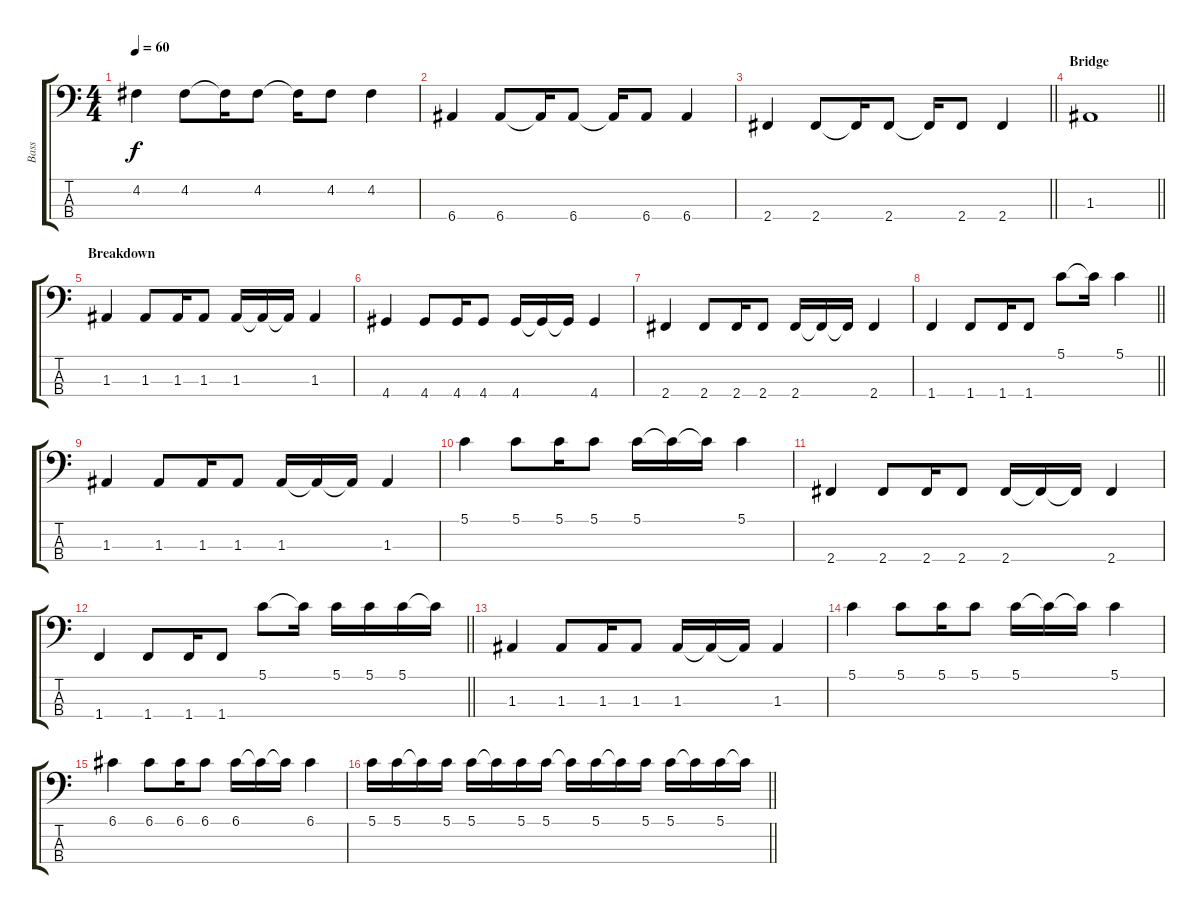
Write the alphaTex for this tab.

\track ("Bass" "Bass") {instrument electricbassfinger}
\staff {score tabs}
\tuning (G2 D2 A1 E1) {hide}
\ts (4 4)
\tempo 60
\clef f4
\ks c
4.2.4{dy f} 4.2.8 4.2{t}.16 4.2.8 4.2{t}.16 4.2.8 4.2.4 |
6.4.4 6.4.8 6.4{t}.16 6.4.8 6.4{t}.16 6.4.8 6.4.4 |
\barLineRight lightlight
2.4.4 2.4.8 2.4{t}.16 2.4.8 2.4{t}.16 2.4.8 2.4.4 |
\section ("" "Bridge")
\barLineRight lightlight
1.3.1 |
\section ("" "Breakdown")
1.3.4 1.3.8 1.3.16 1.3.8 1.3.16 1.3{t}.16 1.3{t}.16 1.3.4 |
4.4.4 4.4.8 4.4.16 4.4.8 4.4.16 4.4{t}.16 4.4{t}.16 4.4.4 |
2.4.4 2.4.8 2.4.16 2.4.8 2.4.16 2.4{t}.16 2.4{t}.16 2.4.4 |
\barLineRight lightlight
1.4.4 1.4.8 1.4.16 1.4.8 5.1.8 5.1{t}.16 5.1.4 |
1.3.4 1.3.8 1.3.16 1.3.8 1.3.16 1.3{t}.16 1.3{t}.16 1.3.4 |
5.1.4 5.1.8 5.1.16 5.1.8 5.1.16 5.1{t}.16 5.1{t}.16 5.1.4 |
2.4.4 2.4.8 2.4.16 2.4.8 2.4.16 2.4{t}.16 2.4{t}.16 2.4.4 |
\barLineRight lightlight
1.4.4 1.4.8 1.4.16 1.4.8 5.1.8 5.1{t}.16 5.1.16 5.1.16 5.1.16 5.1{t}.16 |
1.3.4 1.3.8 1.3.16 1.3.8 1.3.16 1.3{t}.16 1.3{t}.16 1.3.4 |
5.1.4 5.1.8 5.1.16 5.1.8 5.1.16 5.1{t}.16 5.1{t}.16 5.1.4 |
6.1.4 6.1.8 6.1.16 6.1.8 6.1.16 6.1{t}.16 6.1{t}.16 6.1.4 |
\barLineRight lightlight
5.1.16 5.1.16 5.1{t}.16 5.1.16 5.1.16 5.1{t}.16 5.1.16 5.1.16 5.1{t}.16 5.1.16 5.1{t}.16 5.1.16 5.1.16 5.1{t}.16 5.1.16 5.1{t}.16
